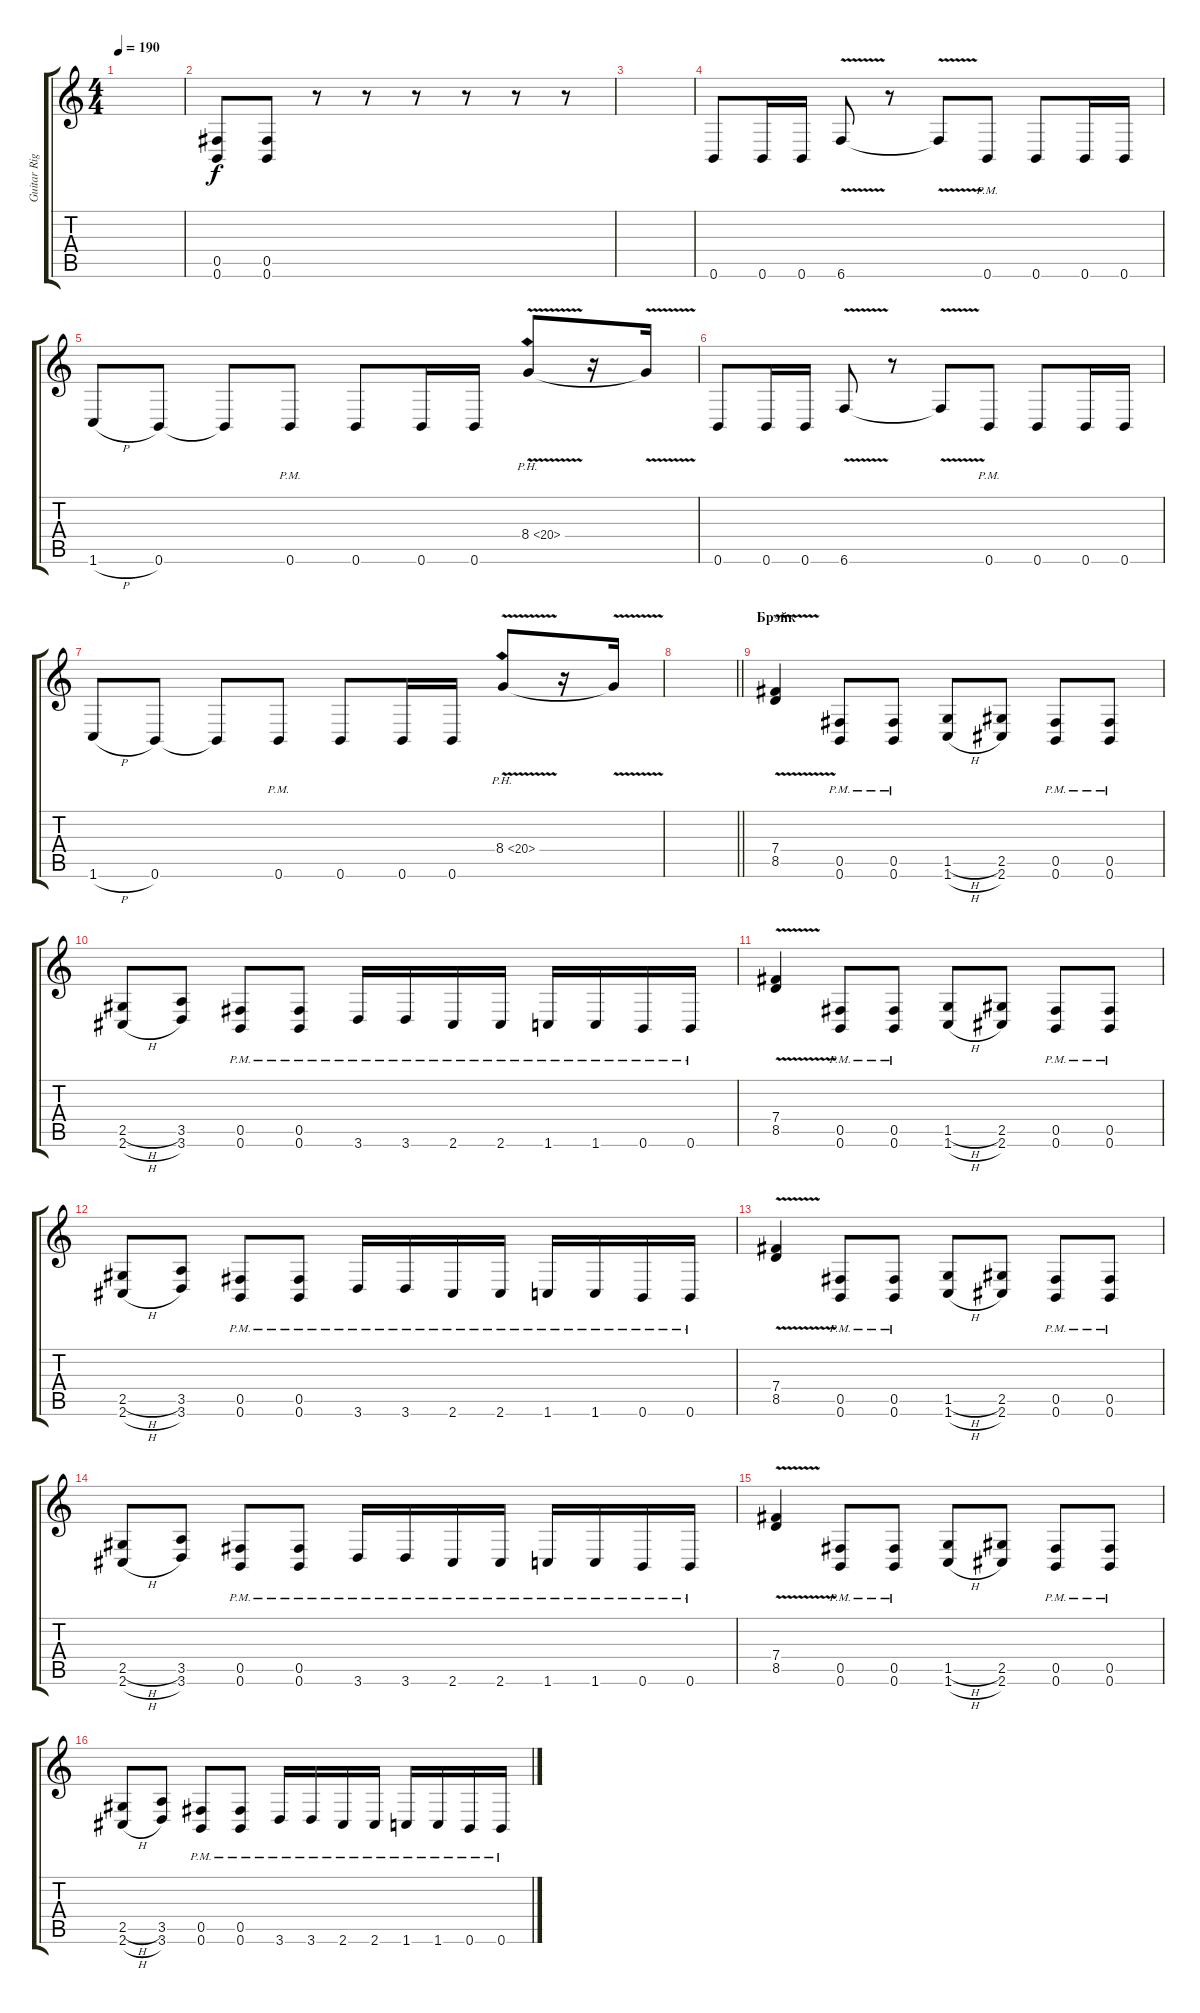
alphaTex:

\track ("Guitar Right" "Guitar Rig") {instrument distortionguitar}
\staff {score tabs}
\tuning (Db4 Ab3 E3 B2 Gb2 B1) {hide}
\ts (4 4)
\tempo 190
\clef g2
\ks c
|
(0.5 0.6).8 (0.5 0.6).8 r.8 r.8 r.8 r.8 r.8 r.8 |
|
0.6.8 0.6.16 0.6.16 6.6{v}.8 r.8 6.6{t}.8 0.6{pm}.8 0.6.8 0.6.16 0.6.16 |
1.6{h}.8 0.6.8 0.6{t}.8 0.6{pm}.8 0.6.8 0.6.16 0.6.16 8.4{ph 12 v}.8 r.16 8.4{t}.16 |
0.6.8 0.6.16 0.6.16 6.6{v}.8 r.8 6.6{t}.8 0.6{pm}.8 0.6.8 0.6.16 0.6.16 |
1.6{h}.8 0.6.8 0.6{t}.8 0.6{pm}.8 0.6.8 0.6.16 0.6.16 8.4{ph 12 v}.8 r.16 8.4{t}.16 |
\barLineRight lightlight
|
\section ("" "Брэйк")
(7.4{v} 8.5{v}).4 (0.5{pm} 0.6{pm}).8 (0.5{pm} 0.6{pm}).8 (1.5{h} 1.6{h}).8 (2.5 2.6).8 (0.5{pm} 0.6{pm}).8 (0.5{pm} 0.6{pm}).8 |
(2.5{h} 2.6{h}).8 (3.5 3.6).8 (0.5{pm} 0.6{pm}).8 (0.5{pm} 0.6{pm}).8 3.6{pm}.16 3.6{pm}.16 2.6{pm}.16 2.6{pm}.16 1.6{pm}.16 1.6{pm}.16 0.6{pm}.16 0.6{pm}.16 |
(7.4{v} 8.5{v}).4 (0.5{pm} 0.6{pm}).8 (0.5{pm} 0.6{pm}).8 (1.5{h} 1.6{h}).8 (2.5 2.6).8 (0.5{pm} 0.6{pm}).8 (0.5{pm} 0.6{pm}).8 |
(2.5{h} 2.6{h}).8 (3.5 3.6).8 (0.5{pm} 0.6{pm}).8 (0.5{pm} 0.6{pm}).8 3.6{pm}.16 3.6{pm}.16 2.6{pm}.16 2.6{pm}.16 1.6{pm}.16 1.6{pm}.16 0.6{pm}.16 0.6{pm}.16 |
(7.4{v} 8.5{v}).4 (0.5{pm} 0.6{pm}).8 (0.5{pm} 0.6{pm}).8 (1.5{h} 1.6{h}).8 (2.5 2.6).8 (0.5{pm} 0.6{pm}).8 (0.5{pm} 0.6{pm}).8 |
(2.5{h} 2.6{h}).8 (3.5 3.6).8 (0.5{pm} 0.6{pm}).8 (0.5{pm} 0.6{pm}).8 3.6{pm}.16 3.6{pm}.16 2.6{pm}.16 2.6{pm}.16 1.6{pm}.16 1.6{pm}.16 0.6{pm}.16 0.6{pm}.16 |
(7.4{v} 8.5{v}).4 (0.5{pm} 0.6{pm}).8 (0.5{pm} 0.6{pm}).8 (1.5{h} 1.6{h}).8 (2.5 2.6).8 (0.5{pm} 0.6{pm}).8 (0.5{pm} 0.6{pm}).8 |
(2.5{h} 2.6{h}).8 (3.5 3.6).8 (0.5{pm} 0.6{pm}).8 (0.5{pm} 0.6{pm}).8 3.6{pm}.16 3.6{pm}.16 2.6{pm}.16 2.6{pm}.16 1.6{pm}.16 1.6{pm}.16 0.6{pm}.16 0.6{pm}.16
